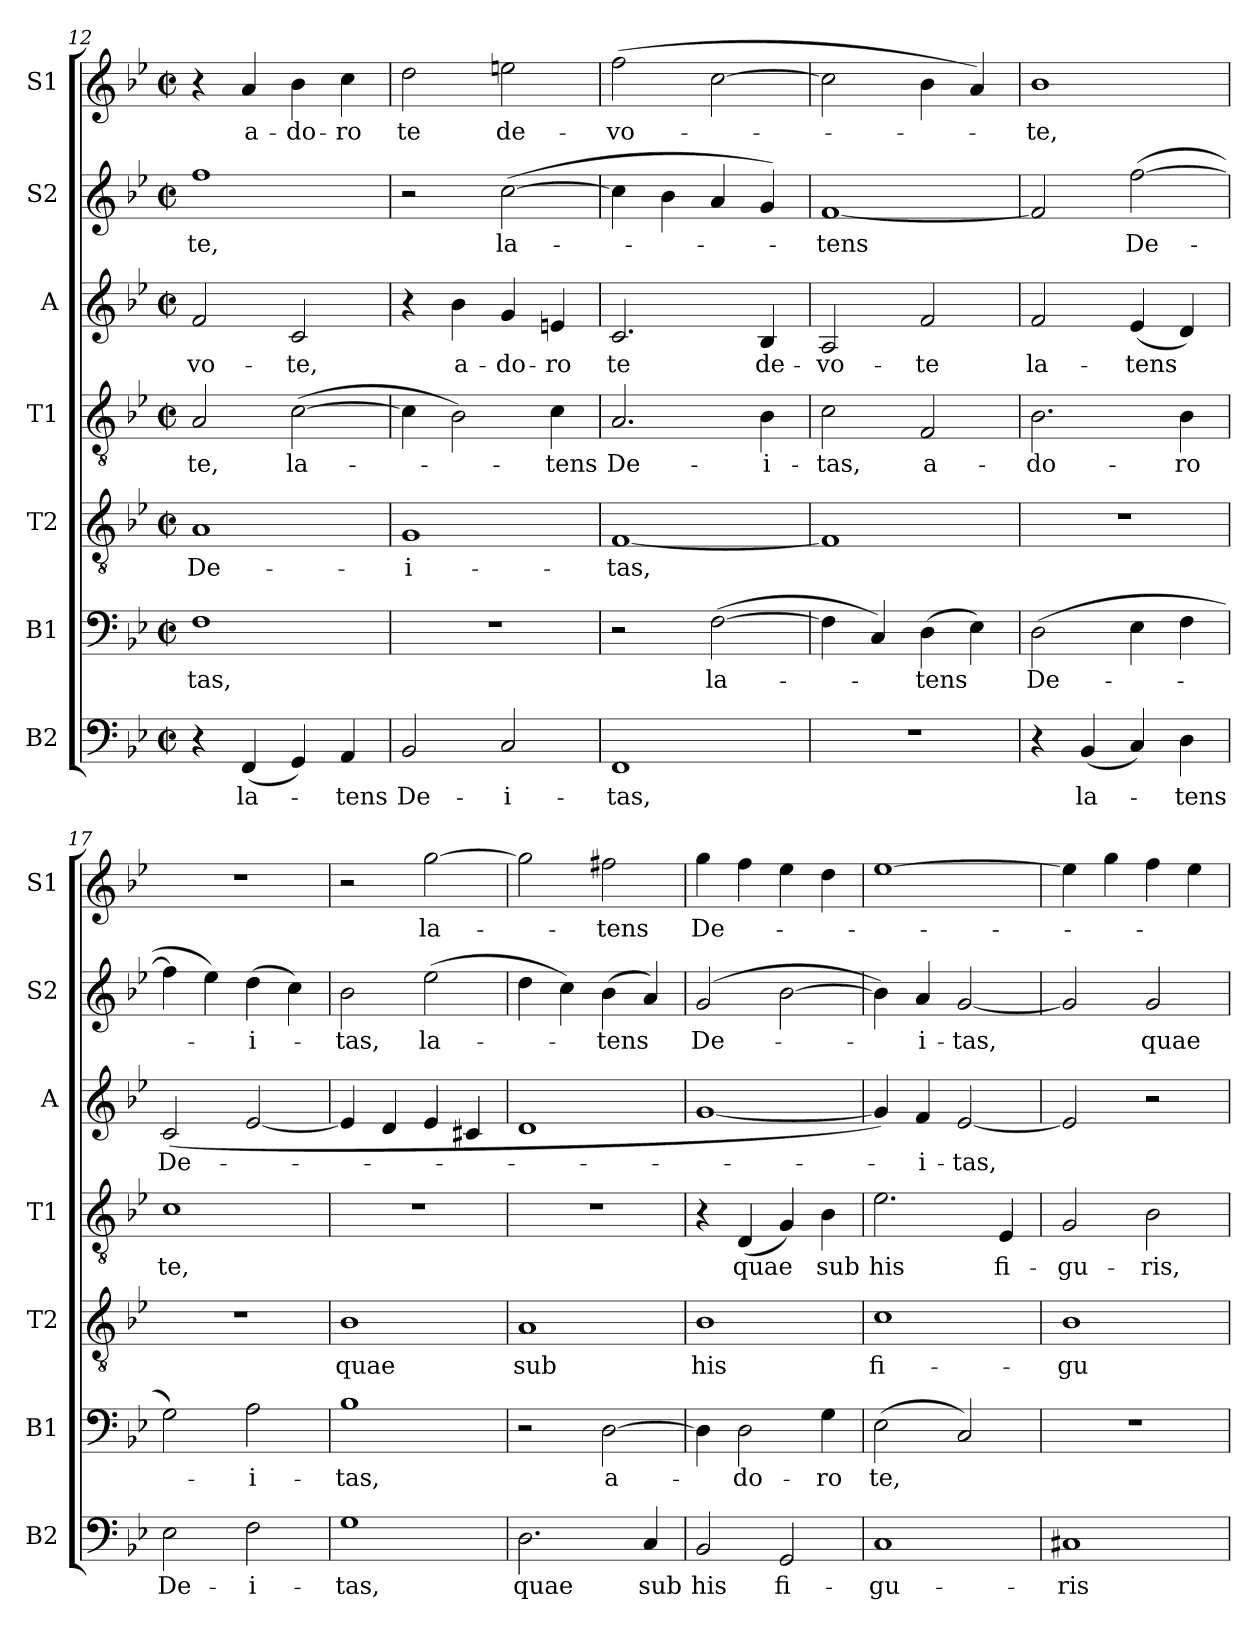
**kern	**text	**kern	**text	**kern	**text	**kern	**text	**kern	**text	**kern	**text	**kern	**text
*part7	*part7	*part6	*part6	*part5	*part5	*part4	*part4	*part3	*part3	*part2	*part2	*part1	*part1
*staff7	*staff7	*staff6	*staff6	*staff5	*staff5	*staff4	*staff4	*staff3	*staff3	*staff2	*staff2	*staff1	*staff1
*I"B2	*	*I"B1	*	*I"T2	*	*I"T1	*	*I"A	*	*I"S2	*	*I"S1	*
*I'B2	*	*I'B1	*	*I'T2	*	*I'T1	*	*I'A	*	*I'S2	*	*I'S1	*
*clefF4	*	*clefF4	*	*clefGv2	*	*clefGv2	*	*clefG2	*	*clefG2	*	*clefG2	*
*k[b-e-]	*	*k[b-e-]	*	*k[b-e-]	*	*k[b-e-]	*	*k[b-e-]	*	*k[b-e-]	*	*k[b-e-]	*
*M2/2	*	*M2/2	*	*M2/2	*	*M2/2	*	*M2/2	*	*M2/2	*	*M2/2	*
*met(c|)	*	*met(c|)	*	*met(c|)	*	*met(c|)	*	*met(c|)	*	*met(c|)	*	*met(c|)	*
=12	=12	=12	=12	=12	=12	=12	=12	=12	=12	=12	=12	=12	=12
!	!	!	!LO:LY:b	!	!LO:LY:b	!	!LO:LY:b	!	!LO:LY:b	!	!LO:LY:b	!	!
4r	.	1F	-tas,	1A	De-	2A/	te,	2f/	-vo-	1ff	-te,	4r	.
!	!LO:LY:b	!	!	!	!	!	!	!	!	!	!	!	!LO:LY:b
(<4FF/	la-	.	.	.	.	.	.	.	.	.	.	4a/	a-
!	!	!	!	!	!	!	!LO:LY:b	!	!LO:LY:b	!	!	!	!LO:LY:b
4GG/)	.	.	.	.	.	(>[2c\	la-	2c/	-te,	.	.	4b-\	-do-
!	!LO:LY:b	!	!	!	!	!	!	!	!	!	!	!	!LO:LY:b
4AA/	-tens	.	.	.	.	.	.	.	.	.	.	4cc\	-ro
=13	=13	=13	=13	=13	=13	=13	=13	=13	=13	=13	=13	=13	=13
!	!LO:LY:b	!	!	!	!LO:LY:b	!	!	!	!	!	!	!	!LO:LY:b
2BB-/	De-	1r	.	1G	-i-	4c\]	.	4r	.	2r	.	2dd\	te
!	!	!	!	!	!	!	!	!	!LO:LY:b	!	!	!	!
.	.	.	.	.	.	2B-\)	.	4b-\	a-	.	.	.	.
!	!LO:LY:b	!	!	!	!	!	!	!	!LO:LY:b	!	!LO:LY:b	!	!LO:LY:b
2C/	-i-	.	.	.	.	.	.	4g/	-do-	(>[2cc\	la-	2een\	de-
!	!	!	!	!	!	!	!LO:LY:b	!	!LO:LY:b	!	!	!	!
.	.	.	.	.	.	4c\	-tens	4en/	-ro	.	.	.	.
=14	=14	=14	=14	=14	=14	=14	=14	=14	=14	=14	=14	=14	=14
!	!LO:LY:b	!	!	!	!LO:LY:b	!	!LO:LY:b	!	!LO:LY:b	!	!	!	!LO:LY:b
1FF	-tas,	2r	.	[1F	-tas,	2.A/	De-	2.c/	te	4cc\]	.	(>2ff\	-vo-
.	.	.	.	.	.	.	.	.	.	4b-\	.	.	.
!	!	!	!LO:LY:b	!	!	!	!	!	!	!	!	!	!
.	.	(>[2F\	la-	.	.	.	.	.	.	4a/	.	[2cc\	.
!	!	!	!	!	!	!	!LO:LY:b	!	!LO:LY:b	!	!	!	!
.	.	.	.	.	.	4B-\	-i-	4B-/	de-	4g/)	.	.	.
=15	=15	=15	=15	=15	=15	=15	=15	=15	=15	=15	=15	=15	=15
!	!	!	!	!	!	!	!LO:LY:b	!	!LO:LY:b	!	!LO:LY:b	!	!
1r	.	4F\]	.	1F]	.	2c\	-tas,	2A/	-vo-	[1f	-tens	2cc\]	.
.	.	4C/)	.	.	.	.	.	.	.	.	.	.	.
!	!	!	!LO:LY:b	!	!	!	!LO:LY:b	!	!LO:LY:b	!	!	!	!
.	.	(>4D\	-tens	.	.	2F/	a-	2f/	-te	.	.	4b-\	.
.	.	4E-\)	.	.	.	.	.	.	.	.	.	4a/)	.
=16	=16	=16	=16	=16	=16	=16	=16	=16	=16	=16	=16	=16	=16
!	!	!	!LO:LY:b	!	!	!	!LO:LY:b	!	!LO:LY:b	!	!	!	!LO:LY:b
4r	.	(>2D\	De-	1r	.	2.B-\	-do-	2f/	la-	2f/]	.	1b-	-te,
!	!LO:LY:b	!	!	!	!	!	!	!	!	!	!	!	!
(<4BB-/	la-	.	.	.	.	.	.	.	.	.	.	.	.
!	!	!	!	!	!	!	!	!	!LO:LY:b	!	!LO:LY:b	!	!
4C/)	.	4E-\	.	.	.	.	.	(<4e-/	-tens	(>[2ff\	De-	.	.
!	!LO:LY:b	!	!	!	!	!	!LO:LY:b	!	!	!	!	!	!
4D\	-tens	4F\	.	.	.	4B-\	-ro	4d/)	.	.	.	.	.
=17	=17	=17	=17	=17	=17	=17	=17	=17	=17	=17	=17	=17	=17
!	!LO:LY:b	!	!	!	!	!	!LO:LY:b	!	!LO:LY:b	!	!	!	!
2E-\	De-	2G\)	.	1r	.	1c	te,	(>2c/	De-	4ff\]	.	1r	.
.	.	.	.	.	.	.	.	.	.	4ee-\)	.	.	.
!	!LO:LY:b	!	!LO:LY:b	!	!	!	!	!	!	!	!LO:LY:b	!	!
2F\	-i-	2A\	-i-	.	.	.	.	[2e-/	.	(>4dd\	-i-	.	.
.	.	.	.	.	.	.	.	.	.	4cc\)	.	.	.
=18	=18	=18	=18	=18	=18	=18	=18	=18	=18	=18	=18	=18	=18
!	!LO:LY:b	!	!LO:LY:b	!	!LO:LY:b	!	!	!	!	!	!LO:LY:b	!	!
1G	-tas,	1B-	-tas,	1B-	quae	1r	.	4e-/]	.	2b-\	-tas,	2r	.
.	.	.	.	.	.	.	.	4d/	.	.	.	.	.
!	!	!	!	!	!	!	!	!	!	!	!LO:LY:b	!	!LO:LY:b
.	.	.	.	.	.	.	.	4e-/	.	(>2ee-\	la-	[2gg\	la-
.	.	.	.	.	.	.	.	4c#X/	.	.	.	.	.
=19	=19	=19	=19	=19	=19	=19	=19	=19	=19	=19	=19	=19	=19
!	!LO:LY:b	!	!	!	!LO:LY:b	!	!	!	!	!	!	!	!
2.D\	quae	2r	.	1A	sub	1r	.	1d	.	4dd\	.	2gg\]	.
.	.	.	.	.	.	.	.	.	.	4cc\)	.	.	.
!	!	!	!LO:LY:b	!	!	!	!	!	!	!	!LO:LY:b	!	!LO:LY:b
.	.	[2D\	a-	.	.	.	.	.	.	(>4b-\	-tens	2ff#X\	-tens
!	!LO:LY:b	!	!	!	!	!	!	!	!	!	!	!	!
4C/	sub	.	.	.	.	.	.	.	.	4a/)	.	.	.
!!LO:LB:g=z
=20	=20	=20	=20	=20	=20	=20	=20	=20	=20	=20	=20	=20	=20
!	!LO:LY:b	!	!	!	!LO:LY:b	!	!	!	!	!	!LO:LY:b	!	!LO:LY:b
2BB-/	his	4D\]	.	1B-	his	4r	.	[1g	.	(>2g/	De-	4gg\	De-
!	!	!	!LO:LY:b	!	!	!	!LO:LY:b	!	!	!	!	!	!
.	.	2D\	-do-	.	.	(<4D/	quae	.	.	.	.	4ff\	.
!	!LO:LY:b	!	!	!	!	!	!	!	!	!	!	!	!
2GG/	fi-	.	.	.	.	4G/)	.	.	.	[2b-\	.	4ee-\	.
!	!	!	!LO:LY:b	!	!	!	!LO:LY:b	!	!	!	!	!	!
.	.	4G\	-ro	.	.	4B-\	sub	.	.	.	.	4dd\	.
=21	=21	=21	=21	=21	=21	=21	=21	=21	=21	=21	=21	=21	=21
!	!LO:LY:b	!	!LO:LY:b	!	!LO:LY:b	!	!LO:LY:b	!	!	!	!	!	!
1C	-gu-	(>2E-\	te,	1c	fi-	2.e-\	his	4g/])	.	4b-\])	.	[1ee-	.
!	!	!	!	!	!	!	!	!	!LO:LY:b	!	!LO:LY:b	!	!
.	.	.	.	.	.	.	.	4f/	-i-	4a/	-i-	.	.
!	!	!	!	!	!	!	!	!	!LO:LY:b	!	!LO:LY:b	!	!
.	.	2C/)	.	.	.	.	.	[2e-/	-tas,	[2g/	-tas,	.	.
!	!	!	!	!	!	!	!LO:LY:b	!	!	!	!	!	!
.	.	.	.	.	.	4E-/	fi-	.	.	.	.	.	.
=22	=22	=22	=22	=22	=22	=22	=22	=22	=22	=22	=22	=22	=22
!	!LO:LY:b	!	!	!	!LO:LY:b	!	!LO:LY:b	!	!	!	!	!	!
1C#X	-ris	1r	.	1B-	-gu-	2G/	-gu-	2e-/]	.	2g/]	.	4ee-\]	.
.	.	.	.	.	.	.	.	.	.	.	.	4gg\	.
!	!	!	!	!	!	!	!LO:LY:b	!	!	!	!LO:LY:b	!	!
.	.	.	.	.	.	2B-\	-ris,	2r	.	2g/	quae	4ff\	.
.	.	.	.	.	.	.	.	.	.	.	.	4ee-\	.
=	=	=	=	=	=	=	=	=	=	=	=	=	=
*-	*-	*-	*-	*-	*-	*-	*-	*-	*-	*-	*-	*-	*-
